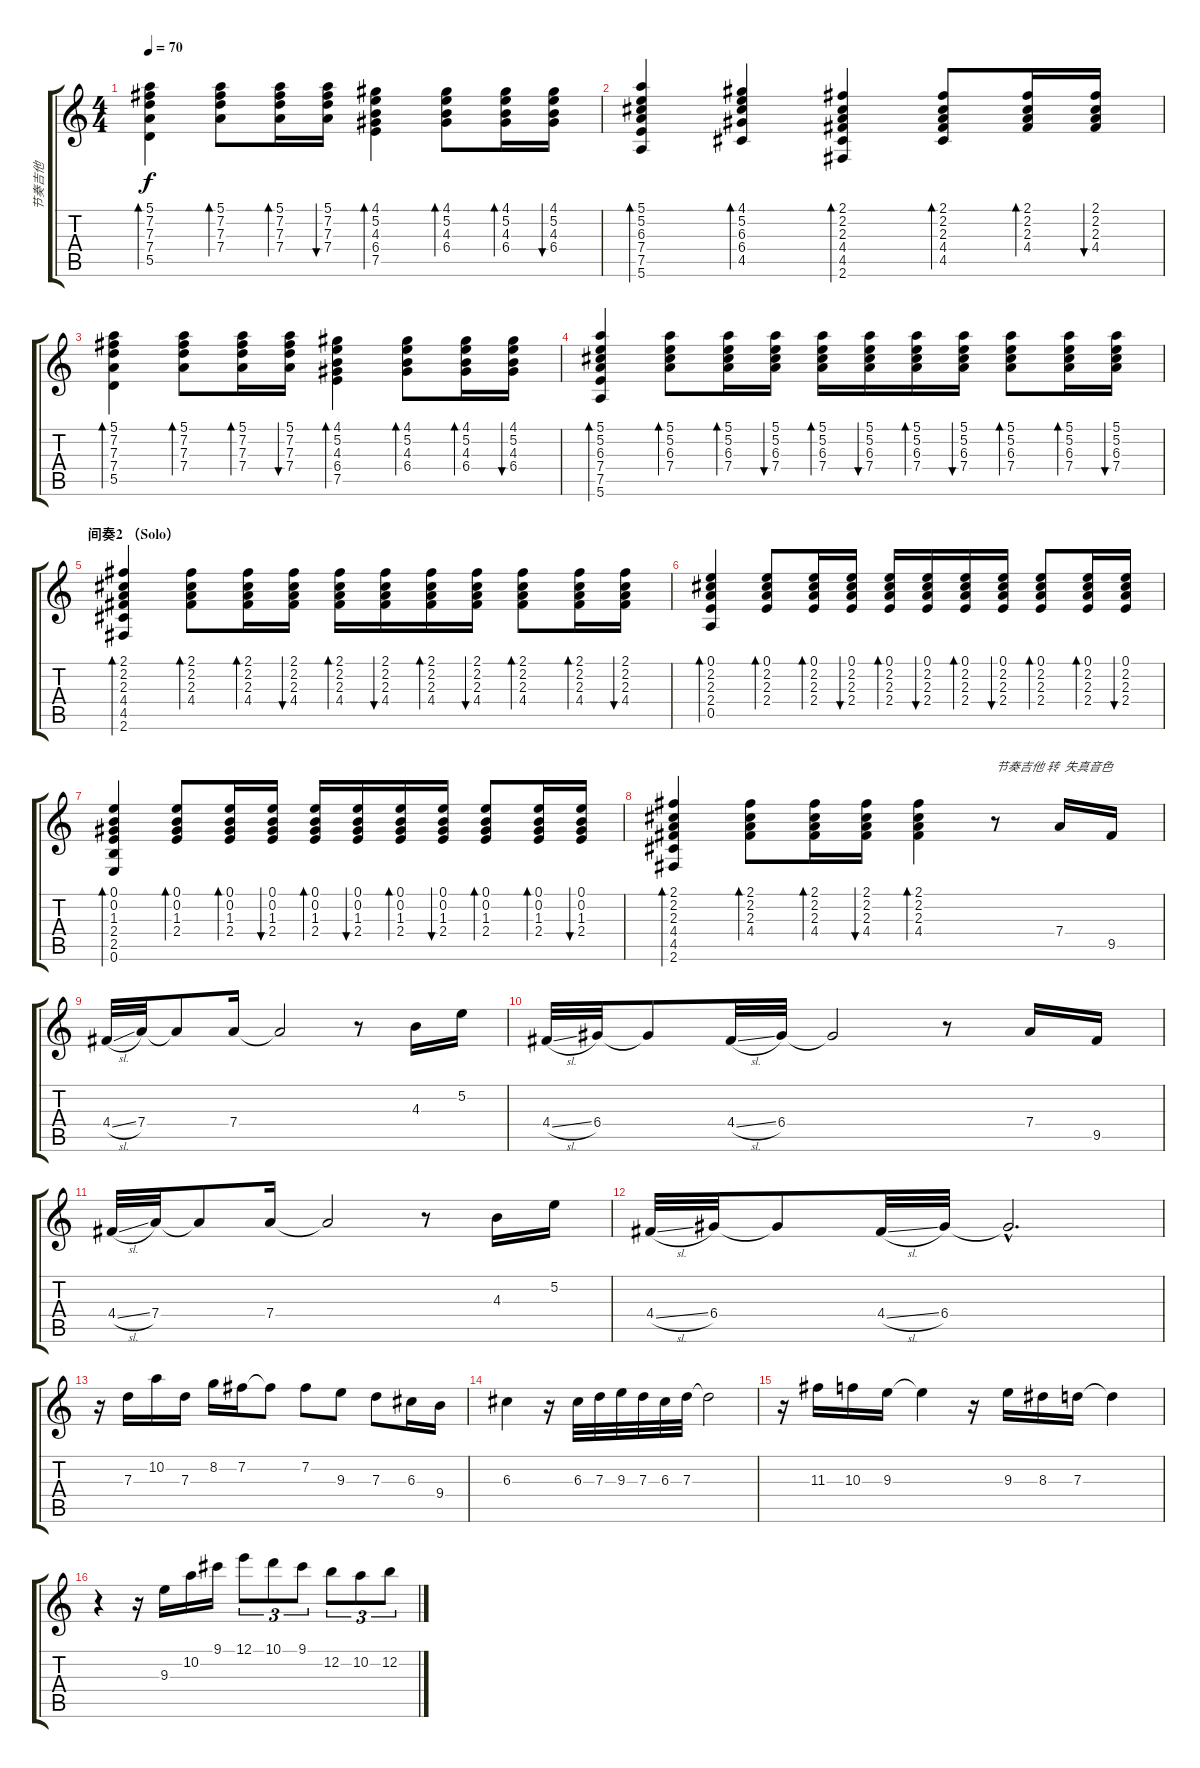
\track ("节奏吉他" "节奏吉他") {instrument acousticguitarsteel}
\staff {score tabs}
\tuning (E4 B3 G3 D3 A2 E2) {hide}
\ts (4 4)
\tempo 70
\clef g2
\ks c
(5.1 7.2 7.3 7.4 5.5).4{bd 30 dy f} (5.1 7.2 7.3 7.4).8{bd 30} (5.1 7.2 7.3 7.4).16{bd 30} (5.1 7.2 7.3 7.4).16{bu 30} (4.1 5.2 4.3 6.4 7.5).4{bd 30} (4.1 5.2 4.3 6.4).8{bd 30} (4.1 5.2 4.3 6.4).16{bd 30} (4.1 5.2 4.3 6.4).16{bu 30} |
(5.1 5.2 6.3 7.4 7.5 5.6).4{bd 30} (4.1 5.2 6.3 6.4 4.5).4{bd 30} (2.1 2.2 2.3 4.4 4.5 2.6).4{bd 30} (2.1 2.2 2.3 4.4 4.5).8{bd 30} (2.1 2.2 2.3 4.4).16{bd 30} (2.1 2.2 2.3 4.4).16{bu 30} |
(5.1 7.2 7.3 7.4 5.5).4{bd 30} (5.1 7.2 7.3 7.4).8{bd 30} (5.1 7.2 7.3 7.4).16{bd 30} (5.1 7.2 7.3 7.4).16{bu 30} (4.1 5.2 4.3 6.4 7.5).4{bd 30} (4.1 5.2 4.3 6.4).8{bd 30} (4.1 5.2 4.3 6.4).16{bd 30} (4.1 5.2 4.3 6.4).16{bu 30} |
(5.1 5.2 6.3 7.4 7.5 5.6).4{bd 30} (5.1 5.2 6.3 7.4).8{bd 60} (5.1 5.2 6.3 7.4).16{bd 60} (5.1 5.2 6.3 7.4).16{bu 60} (5.1 5.2 6.3 7.4).16{bd 60} (5.1 5.2 6.3 7.4).16{bu 60} (5.1 5.2 6.3 7.4).16{bd 60} (5.1 5.2 6.3 7.4).16{bu 60} (5.1 5.2 6.3 7.4).8{bd 60} (5.1 5.2 6.3 7.4).16{bd 60} (5.1 5.2 6.3 7.4).16{bu 60} |
\section ("" "间奏2 （Solo）")
(2.1 2.2 2.3 4.4 4.5 2.6).4{bd 30} (2.1 2.2 2.3 4.4).8{bd 60} (2.1 2.2 2.3 4.4).16{bd 60} (2.1 2.2 2.3 4.4).16{bu 60} (2.1 2.2 2.3 4.4).16{bd 60} (2.1 2.2 2.3 4.4).16{bu 60} (2.1 2.2 2.3 4.4).16{bd 60} (2.1 2.2 2.3 4.4).16{bu 60} (2.1 2.2 2.3 4.4).8{bd 60} (2.1 2.2 2.3 4.4).16{bd 60} (2.1 2.2 2.3 4.4).16{bu 60} |
(0.1 2.2 2.3 2.4 0.5).4{bd 30} (0.1 2.2 2.3 2.4).8{bd 60} (0.1 2.2 2.3 2.4).16{bd 60} (0.1 2.2 2.3 2.4).16{bu 60} (0.1 2.2 2.3 2.4).16{bd 60} (0.1 2.2 2.3 2.4).16{bu 60} (0.1 2.2 2.3 2.4).16{bd 60} (0.1 2.2 2.3 2.4).16{bu 60} (0.1 2.2 2.3 2.4).8{bd 60} (0.1 2.2 2.3 2.4).16{bd 60} (0.1 2.2 2.3 2.4).16{bu 60} |
(0.1 0.2 1.3 2.4 2.5 0.6).4{bd 30} (0.1 0.2 1.3 2.4).8{bd 60} (0.1 0.2 1.3 2.4).16{bd 60} (0.1 0.2 1.3 2.4).16{bu 60} (0.1 0.2 1.3 2.4).16{bd 60} (0.1 0.2 1.3 2.4).16{bu 60} (0.1 0.2 1.3 2.4).16{bd 60} (0.1 0.2 1.3 2.4).16{bu 60} (0.1 0.2 1.3 2.4).8{bd 60} (0.1 0.2 1.3 2.4).16{bd 60} (0.1 0.2 1.3 2.4).16{bu 60} |
(2.1 2.2 2.3 4.4 4.5 2.6).4{bd 30} (2.1 2.2 2.3 4.4).8{bd 60} (2.1 2.2 2.3 4.4).16{bd 60} (2.1 2.2 2.3 4.4).16{bu 60} (2.1 2.2 2.3 4.4).4{bd 60} r.8{txt "节奏吉他 转  失真音色" volume 13 instrument overdrivenguitar} 7.4.16 9.5.16 |
4.4{sl}.32 7.4.32 7.4{t}.8 7.4.16 7.4{t}.2 r.8 4.3.16 5.2.16 |
4.4{sl}.32 6.4.32 6.4{t}.8 4.4{sl}.32 6.4.32 6.4{t}.2 r.8 7.4.16 9.5.16 |
4.4{sl}.32 7.4.32 7.4{t}.8 7.4.16 7.4{t}.2 r.8 4.3.16 5.2.16 |
4.4{sl}.32 6.4.32 6.4{t}.8 4.4{sl}.32 6.4.32 6.4{hac t}.2{d} |
r.16 7.3.16 10.2.16 7.3.16 8.2.16 7.2.16 7.2{t}.8 7.2.8 9.3.8 7.3.8 6.3.16 9.4.16 |
6.3.4 r.16 6.3.32 7.3.32 9.3.32 7.3.32 6.3.32 7.3.32 7.3{t}.2 |
r.16 11.3.16 10.3.16 9.3.16 9.3{t}.4 r.16 9.3.16 8.3.16 7.3.16 7.3{t}.4 |
r.4 r.16 9.3.16 10.2.16 9.1.16 12.1.8{tu (3 2)} 10.1.8{tu (3 2)} 9.1.8{tu (3 2)} 12.2.8{tu (3 2)} 10.2.8{tu (3 2)} 12.2.8{tu (3 2)}
